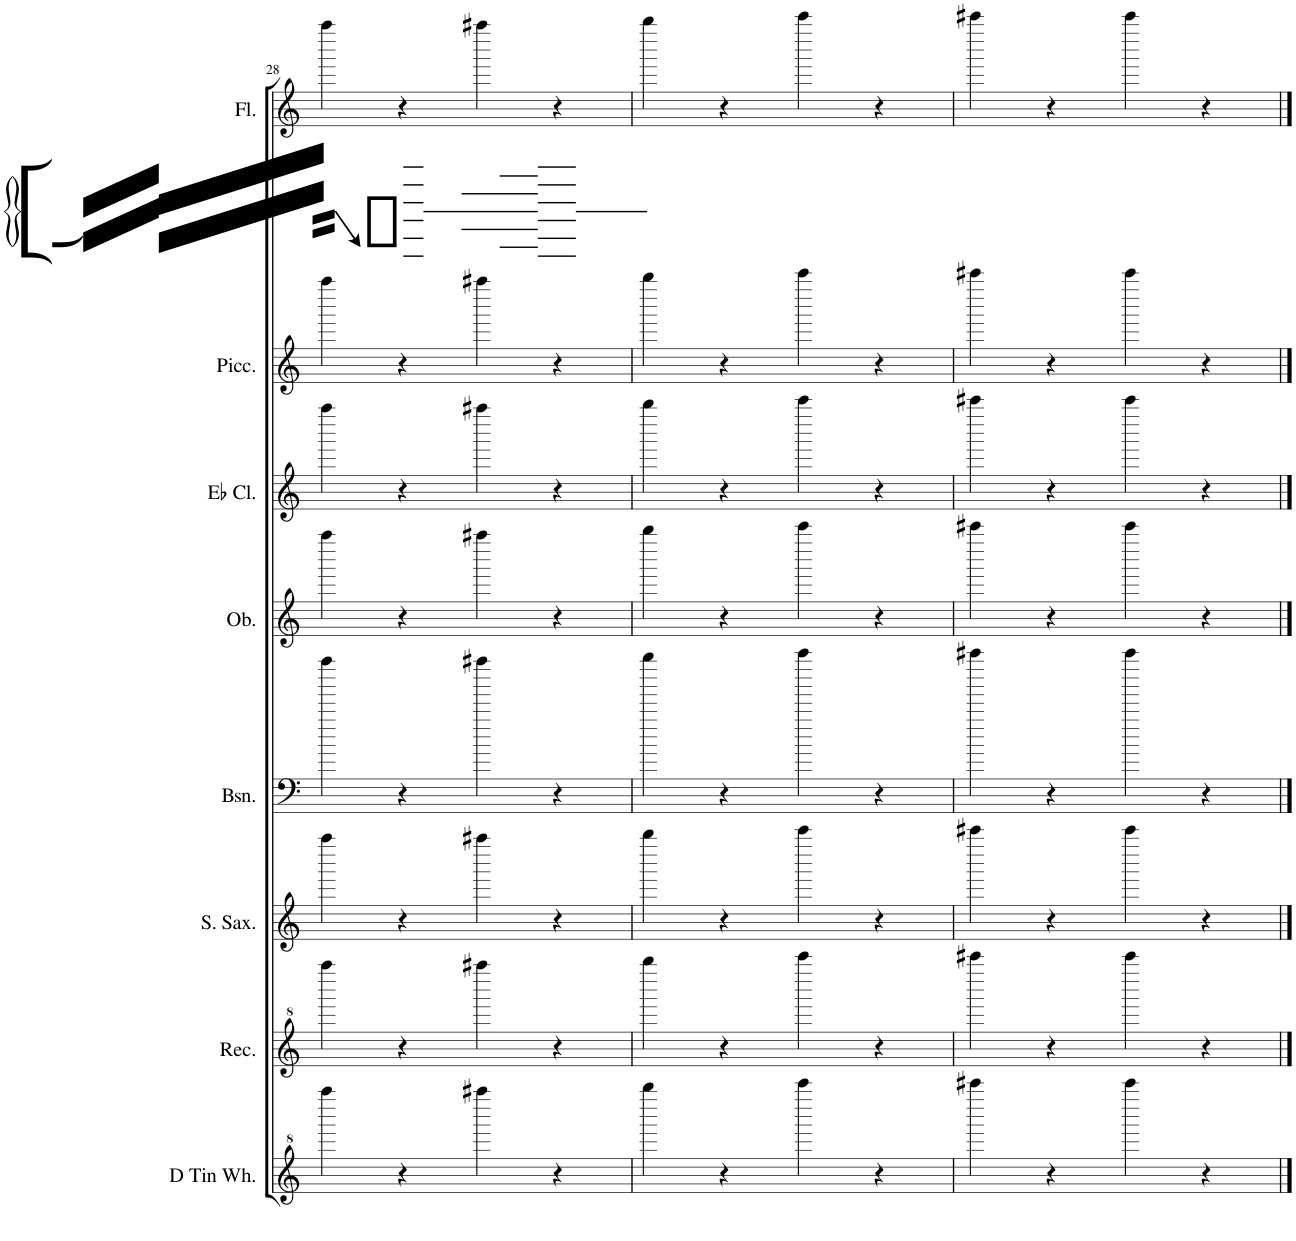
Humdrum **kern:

**kern	**kern	**kern	**kern	**kern	**kern	**kern	**kern
*part8	*part7	*part6	*part5	*part4	*part3	*part2	*part1
*staff8	*staff7	*staff6	*staff5	*staff4	*staff3	*staff2	*staff1
*I"D Tin Whistle	*I"Recorder	*I"Soprano Saxophone	*I"Bassoon	*I"Oboe	*I"Eb Clarinet	*I"Piccolo	*I"Flute
*I'D Tin Wh.	*I'Rec.	*I'S. Sax.	*I'Bsn.	*I'Ob.	*I'Eb Cl.	*I'Picc.	*I'Fl.
!!LO:PB:g=z
*clefG^2	*clefG^2	*clefG2	*clefF4	*clefG2	*clefG2	*clefG2	*clefG2
*	*	*Trd1c2	*	*	*Trd-2c-3	*Trd-7c-12	*
*k[]	*k[]	*k[]	*k[]	*k[]	*k[]	*k[]	*k[]
*M4/4	*M4/4	*M4/4	*M4/4	*M4/4	*M4/4	*M4/4	*M4/4
=28	=28	=28	=28	=28	=28	=28	=28
4aaaaa\	4aaaaa\	4aaaa\	4aaaa\	4aaaa\	4aaaa\	4aaaa\	4aaaa\
4r	4r	4r	4r	4r	4r	4r	4r
4aaaaa#X\	4aaaaa#X\	4aaaa#X\	4aaaa#X\	4aaaa#X\	4aaaa#X\	4aaaa#X\	4aaaa#X\
4r	4r	4r	4r	4r	4r	4r	4r
=29	=29	=29	=29	=29	=29	=29	=29
4bbbbb\	4bbbbb\	4bbbb\	4bbbb\	4bbbb\	4bbbb\	4bbbb\	4bbbb\
4r	4r	4r	4r	4r	4r	4r	4r
4cccccc\	4cccccc\	4ccccc\	4ccccc\	4ccccc\	4ccccc\	4ccccc\	4ccccc\
4r	4r	4r	4r	4r	4r	4r	4r
=30	=30	=30	=30	=30	=30	=30	=30
4cccccc#X\	4cccccc#X\	4ccccc#X\	4ccccc#X\	4ccccc#X\	4ccccc#X\	4ccccc#X\	4ccccc#X\
4r	4r	4r	4r	4r	4r	4r	4r
4cccccc#\	4cccccc#\	4ccccc#\	4ccccc#\	4ccccc#\	4ccccc#\	4ccccc#\	4ccccc#\
4r	4r	4r	4r	4r	4r	4r	4r
==	==	==	==	==	==	==	==
*-	*-	*-	*-	*-	*-	*-	*-
